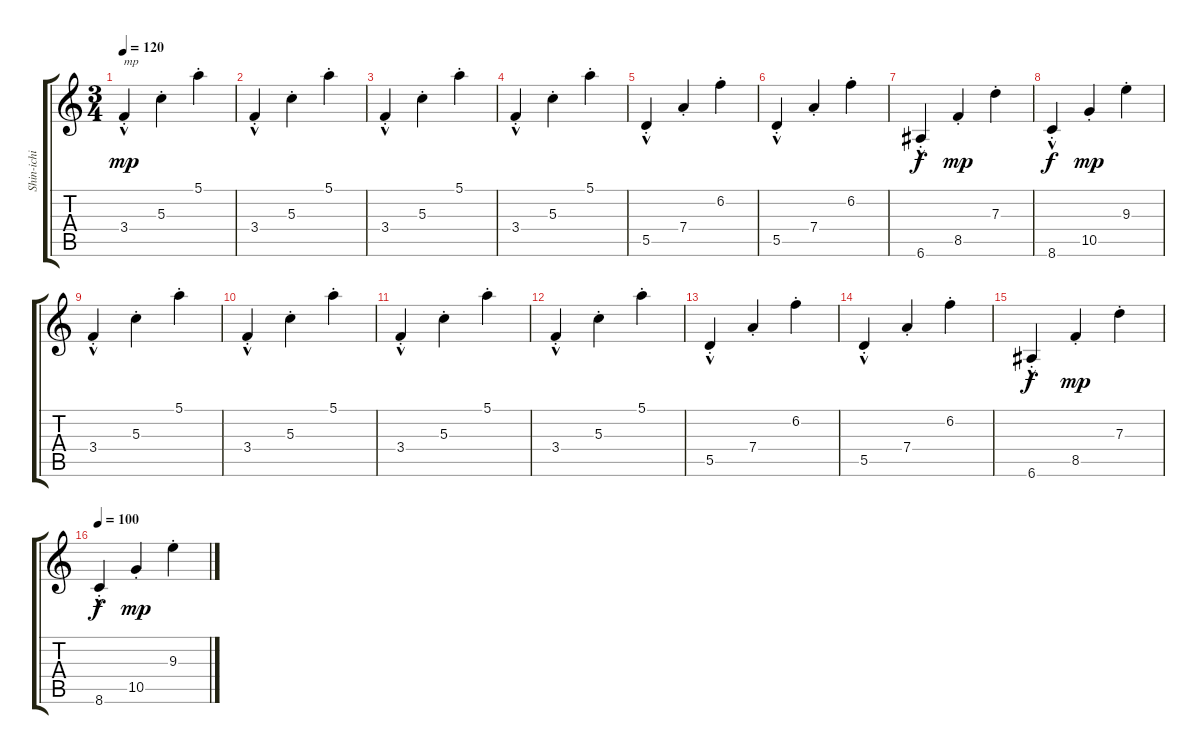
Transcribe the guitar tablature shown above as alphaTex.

\track ("Shin-ichi Fukuda" "Shin-ichi ") {instrument acousticguitarnylon}
\staff {score tabs}
\tuning (E4 B3 G3 D3 A2 E2) {hide}
\ts (3 4)
\tempo 120
\clef g2
\ks c
3.4{hac st}.4{txt "mp" dy mp} 5.3{st}.4 5.1{st}.4 |
3.4{hac st}.4 5.3{st}.4 5.1{st}.4 |
3.4{hac st}.4 5.3{st}.4 5.1{st}.4 |
3.4{hac st}.4 5.3{st}.4 5.1{st}.4 |
5.5{hac st}.4 7.4{st}.4 6.2{st}.4 |
5.5{hac st}.4 7.4{st}.4 6.2{st}.4 |
6.6{hac st}.4{dy f} 8.5{st}.4{dy mp} 7.3{st}.4 |
8.6{hac st}.4{dy f} 10.5{st}.4{dy mp} 9.3{st}.4 |
3.4{hac st}.4 5.3{st}.4 5.1{st}.4 |
3.4{hac st}.4 5.3{st}.4 5.1{st}.4 |
3.4{hac st}.4 5.3{st}.4 5.1{st}.4 |
3.4{hac st}.4 5.3{st}.4 5.1{st}.4 |
5.5{hac st}.4 7.4{st}.4 6.2{st}.4 |
5.5{hac st}.4 7.4{st}.4 6.2{st}.4 |
6.6{hac st}.4{dy f} 8.5{st}.4{dy mp} 7.3{st}.4 |
\tempo 100
8.6{hac st}.4{dy f} 10.5{st}.4{dy mp} 9.3{st}.4
